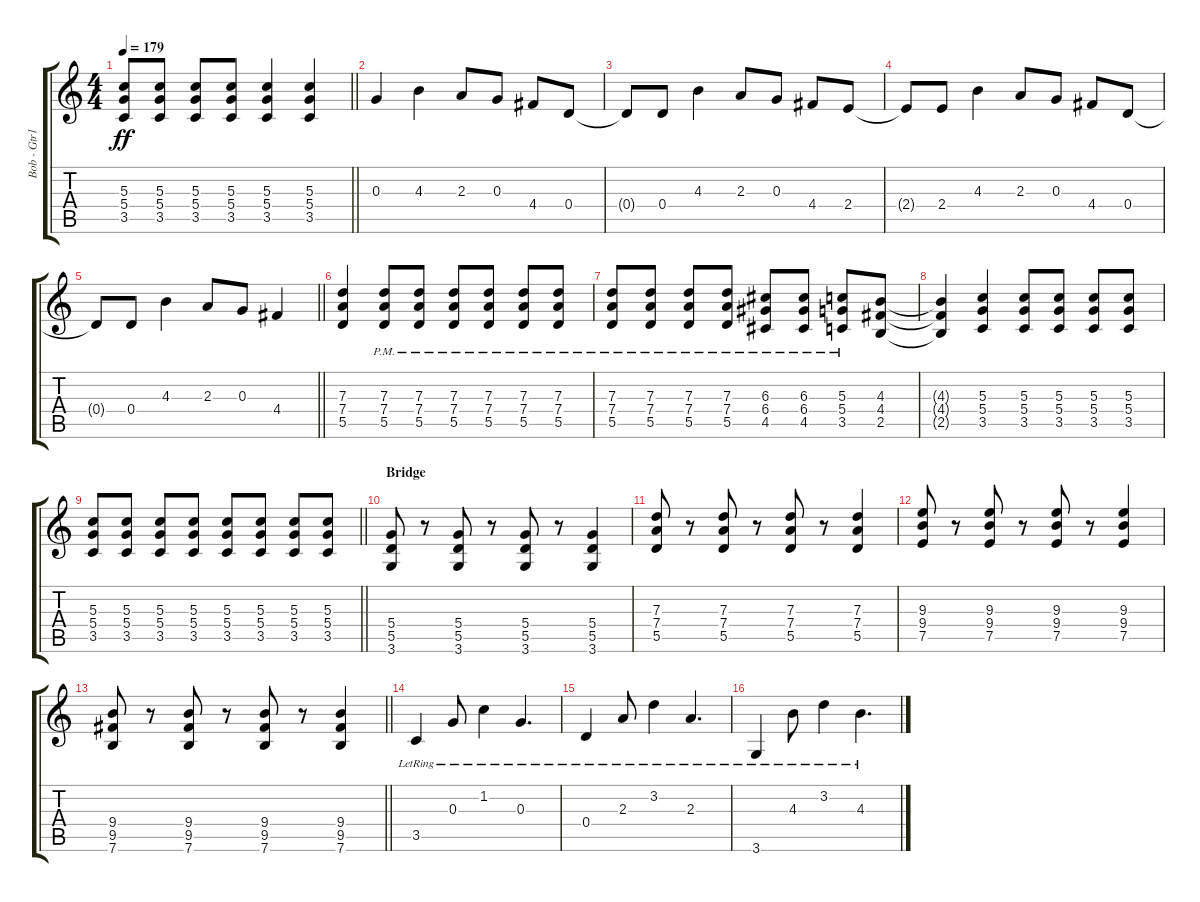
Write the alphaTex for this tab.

\track ("Bob - Gtr1" "Bob - Gtr1") {instrument overdrivenguitar}
\staff {score tabs}
\tuning (E4 B3 G3 D3 A2 E2) {hide}
\ts (4 4)
\tempo 179
\clef g2
\barLineRight lightlight
\ks c
(5.3 5.4 3.5).8{dy ff} (5.3 5.4 3.5).8 (5.3 5.4 3.5).8 (5.3 5.4 3.5).8 (5.3 5.4 3.5).4 (5.3 5.4 3.5).4 |
0.3.4 4.3.4 2.3.8 0.3.8 4.4.8 0.4.8 |
0.4{t}.8 0.4.8 4.3.4 2.3.8 0.3.8 4.4.8 2.4.8 |
2.4{t}.8 2.4.8 4.3.4 2.3.8 0.3.8 4.4.8 0.4.8 |
\barLineRight lightlight
0.4{t}.8 0.4.8 4.3.4 2.3.8 0.3.8 4.4.4 |
(7.3 7.4 5.5).4 (7.3{pm} 7.4{pm} 5.5{pm}).8 (7.3{pm} 7.4{pm} 5.5{pm}).8 (7.3{pm} 7.4{pm} 5.5{pm}).8 (7.3{pm} 7.4{pm} 5.5{pm}).8 (7.3{pm} 7.4{pm} 5.5{pm}).8 (7.3{pm} 7.4{pm} 5.5{pm}).8 |
(7.3{pm} 7.4{pm} 5.5{pm}).8 (7.3{pm} 7.4{pm} 5.5{pm}).8 (7.3{pm} 7.4{pm} 5.5{pm}).8 (7.3{pm} 7.4{pm} 5.5{pm}).8 (6.3{pm} 6.4{pm} 4.5{pm}).8 (6.3{pm} 6.4{pm} 4.5{pm}).8 (5.3{pm} 5.4{pm} 3.5{pm}).8 (4.3 4.4 2.5).8 |
(4.3{t} 4.4{t} 2.5{t}).4 (5.3 5.4 3.5).4 (5.3 5.4 3.5).8 (5.3 5.4 3.5).8 (5.3 5.4 3.5).8 (5.3 5.4 3.5).8 |
\barLineRight lightlight
(5.3 5.4 3.5).8 (5.3 5.4 3.5).8 (5.3 5.4 3.5).8 (5.3 5.4 3.5).8 (5.3 5.4 3.5).8 (5.3 5.4 3.5).8 (5.3 5.4 3.5).8 (5.3 5.4 3.5).8 |
\section ("" "Bridge")
(5.4 5.5 3.6).8 r.8 (5.4 5.5 3.6).8 r.8 (5.4 5.5 3.6).8 r.8 (5.4 5.5 3.6).4 |
(7.3 7.4 5.5).8 r.8 (7.3 7.4 5.5).8 r.8 (7.3 7.4 5.5).8 r.8 (7.3 7.4 5.5).4 |
(9.3 9.4 7.5).8 r.8 (9.3 9.4 7.5).8 r.8 (9.3 9.4 7.5).8 r.8 (9.3 9.4 7.5).4 |
\barLineRight lightlight
(9.4 9.5 7.6).8 r.8 (9.4 9.5 7.6).8 r.8 (9.4 9.5 7.6).8 r.8 (9.4 9.5 7.6).4 |
3.5{lr}.4 0.3{lr}.8 1.2{lr}.4 0.3{lr}.4{d} |
0.4{lr}.4 2.3{lr}.8 3.2{lr}.4 2.3{lr}.4{d} |
3.6{lr}.4 4.3{lr}.8 3.2{lr}.4 4.3{lr}.4{d}
